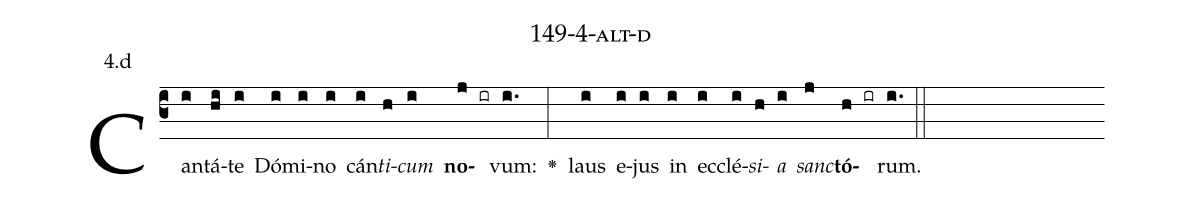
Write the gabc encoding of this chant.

name: 149-4-alt-d;
annotation: 4.d;
%%
(c3)Can(i)tá(hi)te(i) Dó(i)mi(i)no(i) cán(i)<i>ti</i>(h)<i>cum</i>(i) <b>no</b>(j ir)vum:(i.) <v>\greheightstar</v>(:) laus(i) e(i)jus(i) in(i) ec(i)clé(i)<i>si</i>(h)<i>a</i>(i) <i>sanc</i>(j)<b>tó</b>(h ir)rum.(i.) (::)


%E(i) u(h) o(i) u(j) a(h) e.(i.) (::)
